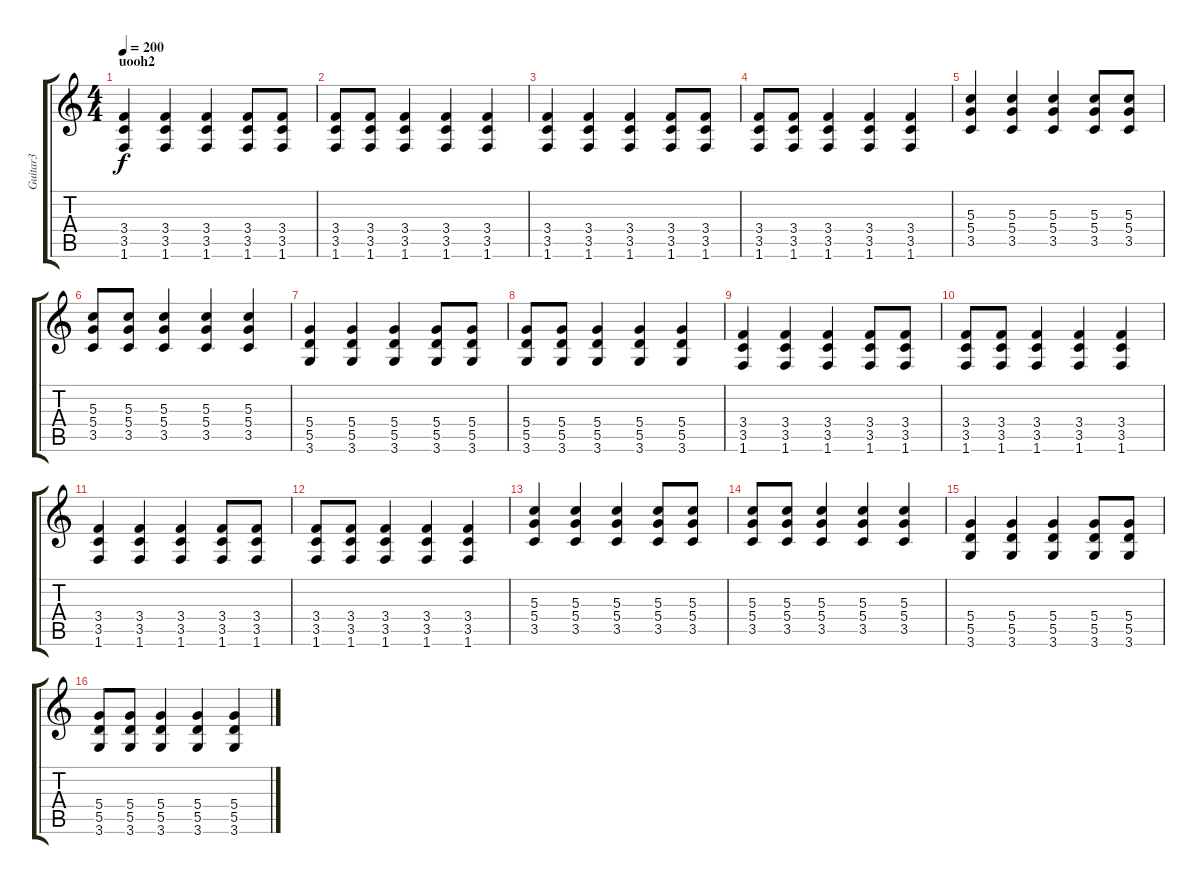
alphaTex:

\track ("Guitar3" "Guitar3") {instrument overdrivenguitar}
\staff {score tabs}
\tuning (E4 B3 G3 D3 A2 E2) {hide}
\ts (4 4)
\section ("" "uooh2")
\tempo 200
\clef g2
\ks c
(3.4 3.5 1.6).4{dy f} (3.4 3.5 1.6).4 (3.4 3.5 1.6).4 (3.4 3.5 1.6).8 (3.4 3.5 1.6).8 |
(3.4 3.5 1.6).8 (3.4 3.5 1.6).8 (3.4 3.5 1.6).4 (3.4 3.5 1.6).4 (3.4 3.5 1.6).4 |
(3.4 3.5 1.6).4 (3.4 3.5 1.6).4 (3.4 3.5 1.6).4 (3.4 3.5 1.6).8 (3.4 3.5 1.6).8 |
(3.4 3.5 1.6).8 (3.4 3.5 1.6).8 (3.4 3.5 1.6).4 (3.4 3.5 1.6).4 (3.4 3.5 1.6).4 |
(5.3 5.4 3.5).4 (5.3 5.4 3.5).4 (5.3 5.4 3.5).4 (5.3 5.4 3.5).8 (5.3 5.4 3.5).8 |
(5.3 5.4 3.5).8 (5.3 5.4 3.5).8 (5.3 5.4 3.5).4 (5.3 5.4 3.5).4 (5.3 5.4 3.5).4 |
(5.4 5.5 3.6).4 (5.4 5.5 3.6).4 (5.4 5.5 3.6).4 (5.4 5.5 3.6).8 (5.4 5.5 3.6).8 |
(5.4 5.5 3.6).8 (5.4 5.5 3.6).8 (5.4 5.5 3.6).4 (5.4 5.5 3.6).4 (5.4 5.5 3.6).4 |
(3.4 3.5 1.6).4 (3.4 3.5 1.6).4 (3.4 3.5 1.6).4 (3.4 3.5 1.6).8 (3.4 3.5 1.6).8 |
(3.4 3.5 1.6).8 (3.4 3.5 1.6).8 (3.4 3.5 1.6).4 (3.4 3.5 1.6).4 (3.4 3.5 1.6).4 |
(3.4 3.5 1.6).4 (3.4 3.5 1.6).4 (3.4 3.5 1.6).4 (3.4 3.5 1.6).8 (3.4 3.5 1.6).8 |
(3.4 3.5 1.6).8 (3.4 3.5 1.6).8 (3.4 3.5 1.6).4 (3.4 3.5 1.6).4 (3.4 3.5 1.6).4 |
(5.3 5.4 3.5).4 (5.3 5.4 3.5).4 (5.3 5.4 3.5).4 (5.3 5.4 3.5).8 (5.3 5.4 3.5).8 |
(5.3 5.4 3.5).8 (5.3 5.4 3.5).8 (5.3 5.4 3.5).4 (5.3 5.4 3.5).4 (5.3 5.4 3.5).4 |
(5.4 5.5 3.6).4 (5.4 5.5 3.6).4 (5.4 5.5 3.6).4 (5.4 5.5 3.6).8 (5.4 5.5 3.6).8 |
(5.4 5.5 3.6).8 (5.4 5.5 3.6).8 (5.4 5.5 3.6).4 (5.4 5.5 3.6).4 (5.4 5.5 3.6).4
